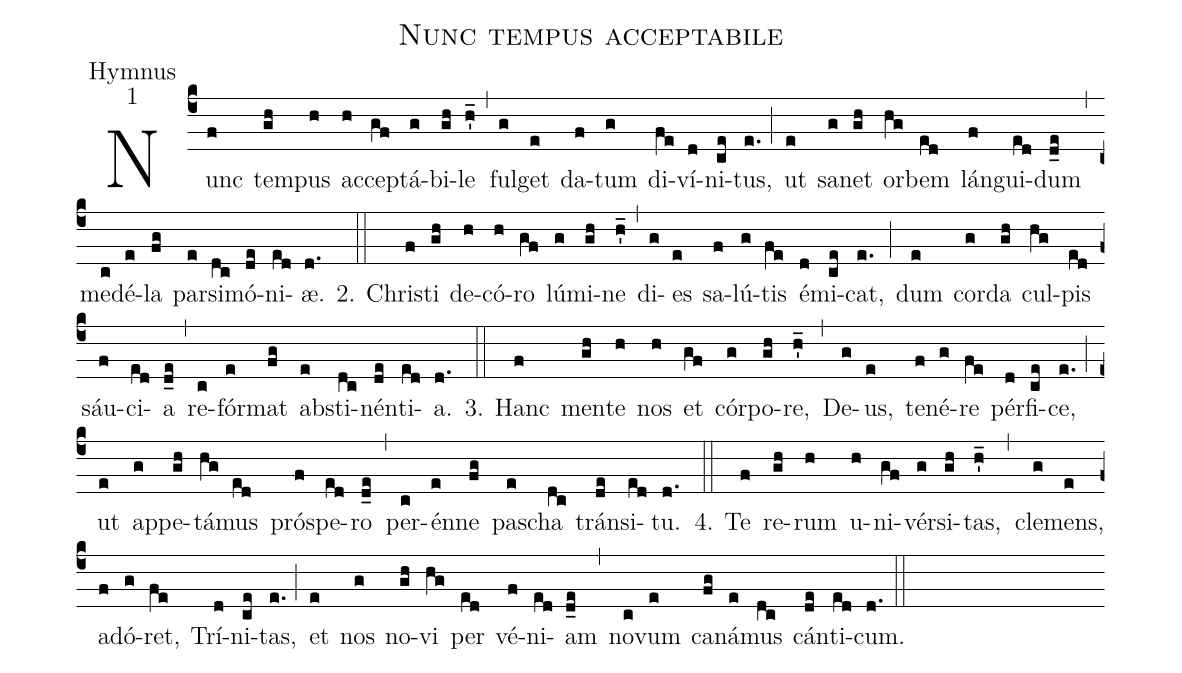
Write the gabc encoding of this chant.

name:Nunc tempus acceptabile;
office-part:Hymnus;
mode:1;
%%
(c4)Nunc(f) tem(gh)pus(h) ac(h)cep(gf)tá(g)bi(gh)le(h'_) (,)
ful(g)get(e) da(f)tum(g) di(fe)ví(d)ni(ce)tus,(e.) (;)
ut(e) sa(g)net(gh) or(hg)bem(ed) lán(f)gui(ed)dum(d_e) (,)
me(c)dé(e)la(fg) par(e)si(dc)mó(de)ni(ed)æ.(d.) (::)
2. Chris(f)ti(gh) de(h)có(h)ro(gf) lú(g)mi(gh)ne(h'_) (,)
di(g)es(e) sa(f)lú(g)tis(fe) é(d)mi(ce)cat,(e.) (;)
dum(e) cor(g)da(gh) cul(hg)pis(ed) sáu(f)ci(ed)a(d_e) (,)
re(c)fór(e)mat(fg) abs(e)ti(dc)nén(de)ti(ed)a.(d.) (::)

3. Hanc(f) men(gh)te(h) nos(h) et(gf) cór(g)po(gh)re,(h'_) (,)
De(g)us,(e) te(f)né(g)re(fe) pér(d)fi(ce)ce,(e.) (;)
ut(e) ap(g)pe(gh)tá(hg)mus(ed) pró(f)spe(ed)ro(d_e) (,)
per(c)én(e)ne(fg) pas(e)cha(dc) tráns(de)i(ed)tu.(d.) (::)

4. Te(f) re(gh)rum(h) u(h)ni(gf)vér(g)si(gh)tas,(h'_) (,)
cle(g)mens,(e) ad(f)ó(g)ret,(fe) Trí(d)ni(ce)tas,(e.) (;)
et(e) nos(g) no(gh)vi(hg) per(ed) vé(f)ni(ed)am(d_e) (,)
no(c)vum(e) ca(fg)ná(e)mus(dc) cán(de)ti(ed)cum.(d.) (::)
